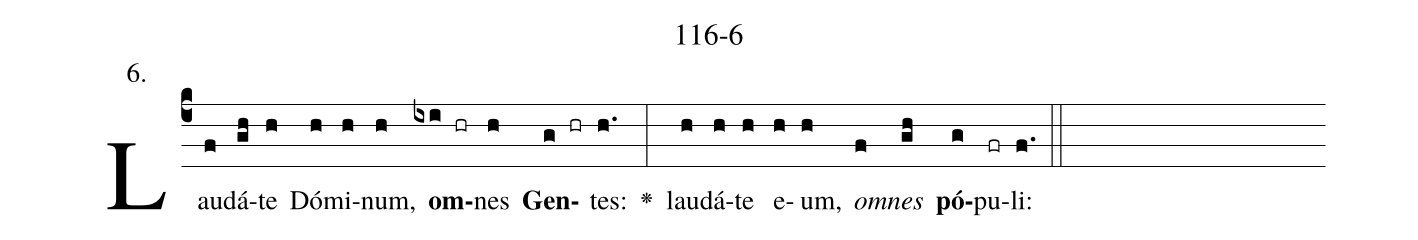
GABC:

name: 116-6;
annotation: 6.;
%%
(c4)Lau(f)dá(gh)te(h) Dó(h)mi(h)num,(h) <b>om</b>(ixi hr)nes(h) <b>Gen</b>(g hr)tes:(h.) <v>\greheightstar</v>(:) lau(h)dá(h)te(h) e(h)um,(h) <i>om</i>(f)<i>nes</i>(gh) <b>pó</b>(g)pu(fr)li:(f.) (::)


%E(h) u(h) o(f) u(gh) a(g) e.(f.) (::)
